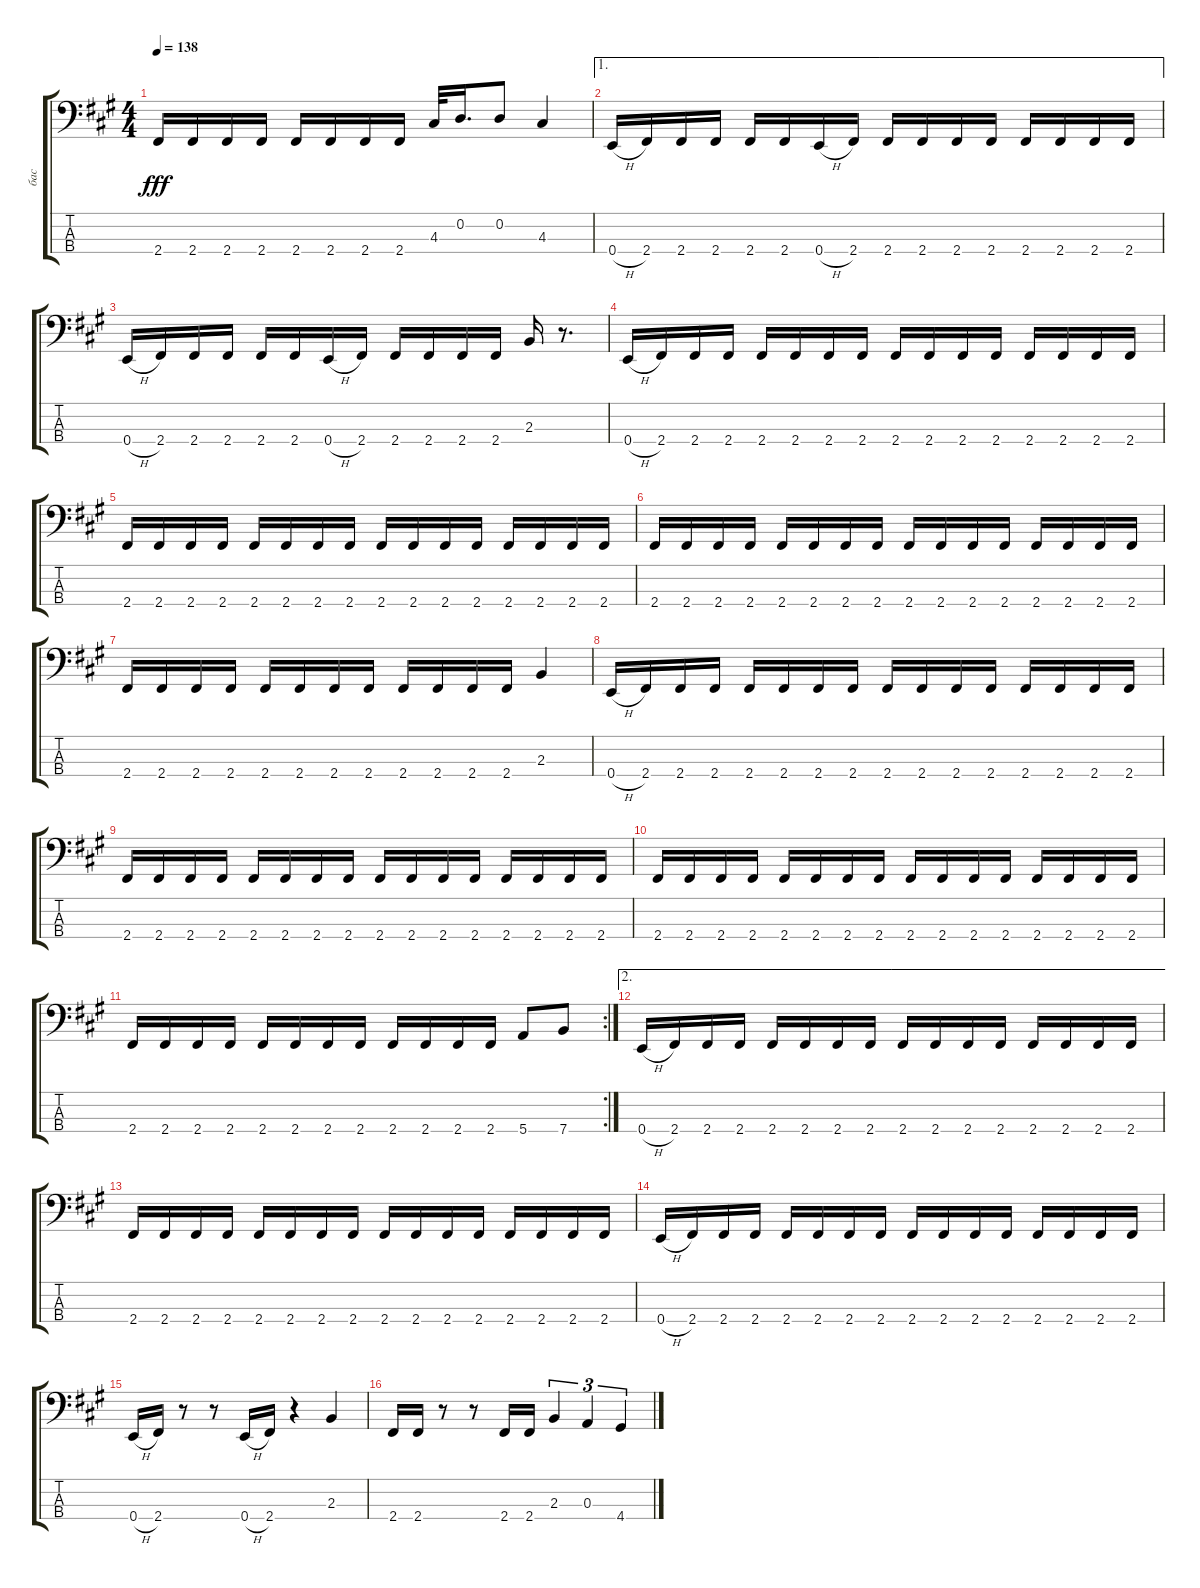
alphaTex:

\track ("бас" "бас") {instrument electricbassfinger}
\staff {score tabs}
\tuning (G2 D2 A1 E1) {hide}
\ts (4 4)
\tempo 138
\clef f4
\ks f#minor
2.4.16{dy fff} 2.4.16 2.4.16 2.4.16 2.4.16 2.4.16 2.4.16 2.4.16 4.3.32 0.2.16{d} 0.2.8 4.3.4 |
\ae 1
0.4{h}.16 2.4.16 2.4.16 2.4.16 2.4.16 2.4.16 0.4{h}.16 2.4.16 2.4.16 2.4.16 2.4.16 2.4.16 2.4.16 2.4.16 2.4.16 2.4.16 |
0.4{h}.16 2.4.16 2.4.16 2.4.16 2.4.16 2.4.16 0.4{h}.16 2.4.16 2.4.16 2.4.16 2.4.16 2.4.16 2.3.16 r.8{d} |
0.4{h}.16 2.4.16 2.4.16 2.4.16 2.4.16 2.4.16 2.4.16 2.4.16 2.4.16 2.4.16 2.4.16 2.4.16 2.4.16 2.4.16 2.4.16 2.4.16 |
2.4.16 2.4.16 2.4.16 2.4.16 2.4.16 2.4.16 2.4.16 2.4.16 2.4.16 2.4.16 2.4.16 2.4.16 2.4.16 2.4.16 2.4.16 2.4.16 |
2.4.16 2.4.16 2.4.16 2.4.16 2.4.16 2.4.16 2.4.16 2.4.16 2.4.16 2.4.16 2.4.16 2.4.16 2.4.16 2.4.16 2.4.16 2.4.16 |
2.4.16 2.4.16 2.4.16 2.4.16 2.4.16 2.4.16 2.4.16 2.4.16 2.4.16 2.4.16 2.4.16 2.4.16 2.3.4 |
0.4{h}.16 2.4.16 2.4.16 2.4.16 2.4.16 2.4.16 2.4.16 2.4.16 2.4.16 2.4.16 2.4.16 2.4.16 2.4.16 2.4.16 2.4.16 2.4.16 |
2.4.16 2.4.16 2.4.16 2.4.16 2.4.16 2.4.16 2.4.16 2.4.16 2.4.16 2.4.16 2.4.16 2.4.16 2.4.16 2.4.16 2.4.16 2.4.16 |
2.4.16 2.4.16 2.4.16 2.4.16 2.4.16 2.4.16 2.4.16 2.4.16 2.4.16 2.4.16 2.4.16 2.4.16 2.4.16 2.4.16 2.4.16 2.4.16 |
\rc 2
2.4.16 2.4.16 2.4.16 2.4.16 2.4.16 2.4.16 2.4.16 2.4.16 2.4.16 2.4.16 2.4.16 2.4.16 5.4.8 7.4.8 |
\ae 2
0.4{h}.16 2.4.16 2.4.16 2.4.16 2.4.16 2.4.16 2.4.16 2.4.16 2.4.16 2.4.16 2.4.16 2.4.16 2.4.16 2.4.16 2.4.16 2.4.16 |
2.4.16 2.4.16 2.4.16 2.4.16 2.4.16 2.4.16 2.4.16 2.4.16 2.4.16 2.4.16 2.4.16 2.4.16 2.4.16 2.4.16 2.4.16 2.4.16 |
0.4{h}.16 2.4.16 2.4.16 2.4.16 2.4.16 2.4.16 2.4.16 2.4.16 2.4.16 2.4.16 2.4.16 2.4.16 2.4.16 2.4.16 2.4.16 2.4.16 |
0.4{h}.16 2.4.16 r.8 r.8 0.4{h}.16 2.4.16 r.4 2.3.4 |
2.4.16 2.4.16 r.8 r.8 2.4.16 2.4.16 2.3.4{tu (3 2)} 0.3.4{tu (3 2)} 4.4.4{tu (3 2)}
